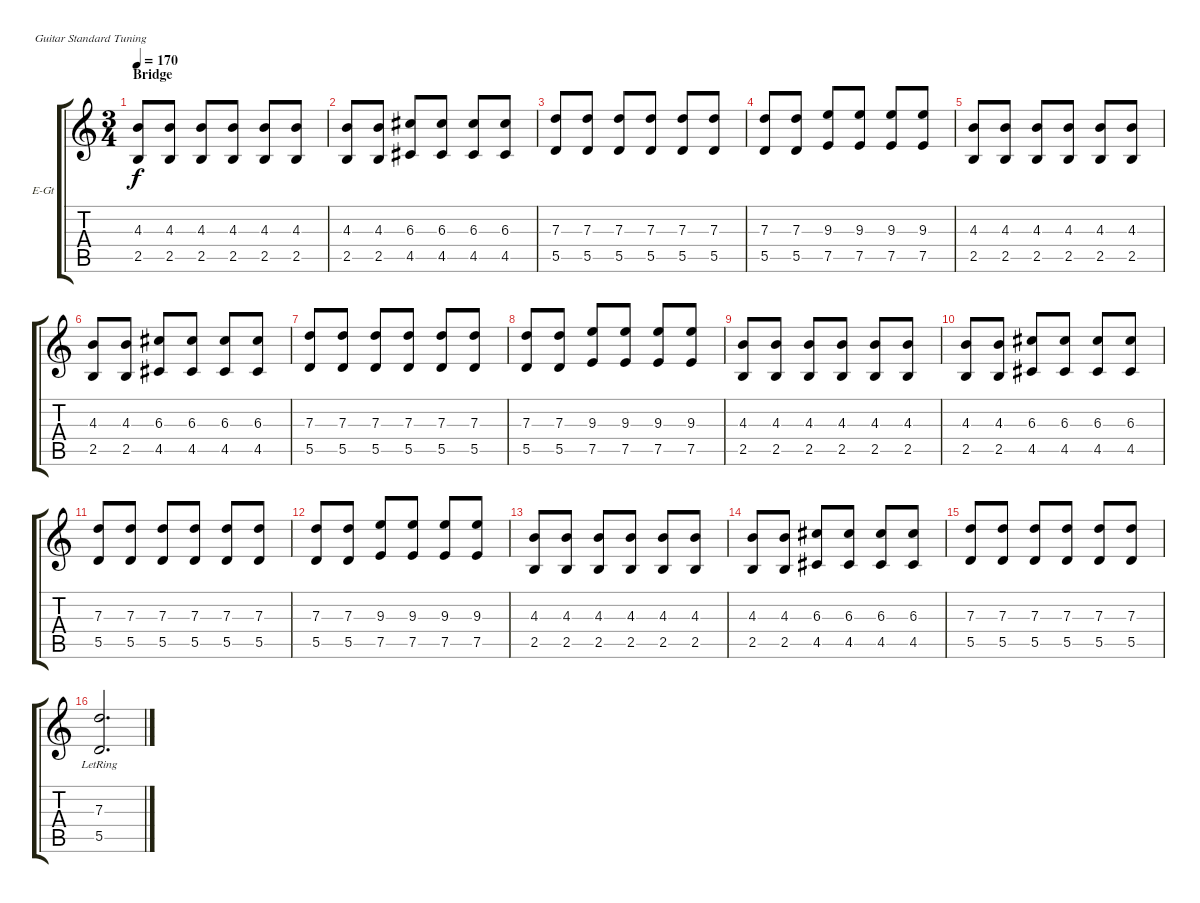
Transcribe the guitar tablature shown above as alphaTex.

\defaultSystemsLayout 4
\bracketExtendMode groupsimilarinstruments
\firstSystemTrackNameOrientation horizontal
\otherSystemsTrackNameOrientation horizontal
\track ("First (Drive)" "E-Gt") {instrument overdrivenguitar}
\staff {score tabs}
\tuning (E4 B3 G3 D3 A2 E2)
\ts (3 4)
\section ("" "Bridge")
\tempo 170
\clef g2
\ks c
(2.5 4.3).8{dy f} (2.5 4.3).8 (2.5 4.3).8 (2.5 4.3).8 (2.5 4.3).8 (2.5 4.3).8 |
(2.5 4.3).8 (2.5 4.3).8 (4.5 6.3).8 (4.5 6.3).8 (4.5 6.3).8 (4.5 6.3).8 |
(5.5 7.3).8 (5.5 7.3).8 (5.5 7.3).8 (5.5 7.3).8 (5.5 7.3).8 (5.5 7.3).8 |
(5.5 7.3).8 (5.5 7.3).8 (7.5 9.3).8 (7.5 9.3).8 (7.5 9.3).8 (7.5 9.3).8 |
(2.5 4.3).8 (2.5 4.3).8 (2.5 4.3).8 (2.5 4.3).8 (2.5 4.3).8 (2.5 4.3).8 |
(2.5 4.3).8 (2.5 4.3).8 (4.5 6.3).8 (4.5 6.3).8 (4.5 6.3).8 (4.5 6.3).8 |
(5.5 7.3).8 (5.5 7.3).8 (5.5 7.3).8 (5.5 7.3).8 (5.5 7.3).8 (5.5 7.3).8 |
(5.5 7.3).8 (5.5 7.3).8 (7.5 9.3).8 (7.5 9.3).8 (7.5 9.3).8 (7.5 9.3).8 |
(2.5 4.3).8 (2.5 4.3).8 (2.5 4.3).8 (2.5 4.3).8 (2.5 4.3).8 (2.5 4.3).8 |
(2.5 4.3).8 (2.5 4.3).8 (4.5 6.3).8 (4.5 6.3).8 (4.5 6.3).8 (4.5 6.3).8 |
(5.5 7.3).8 (5.5 7.3).8 (5.5 7.3).8 (5.5 7.3).8 (5.5 7.3).8 (5.5 7.3).8 |
(5.5 7.3).8 (5.5 7.3).8 (7.5 9.3).8 (7.5 9.3).8 (7.5 9.3).8 (7.5 9.3).8 |
(2.5 4.3).8 (2.5 4.3).8 (2.5 4.3).8 (2.5 4.3).8 (2.5 4.3).8 (2.5 4.3).8 |
(2.5 4.3).8 (2.5 4.3).8 (4.5 6.3).8 (4.5 6.3).8 (4.5 6.3).8 (4.5 6.3).8 |
(5.5 7.3).8 (5.5 7.3).8 (5.5 7.3).8 (5.5 7.3).8 (5.5 7.3).8 (5.5 7.3).8 |
(5.5{lr} 7.3{lr}).2{d}
